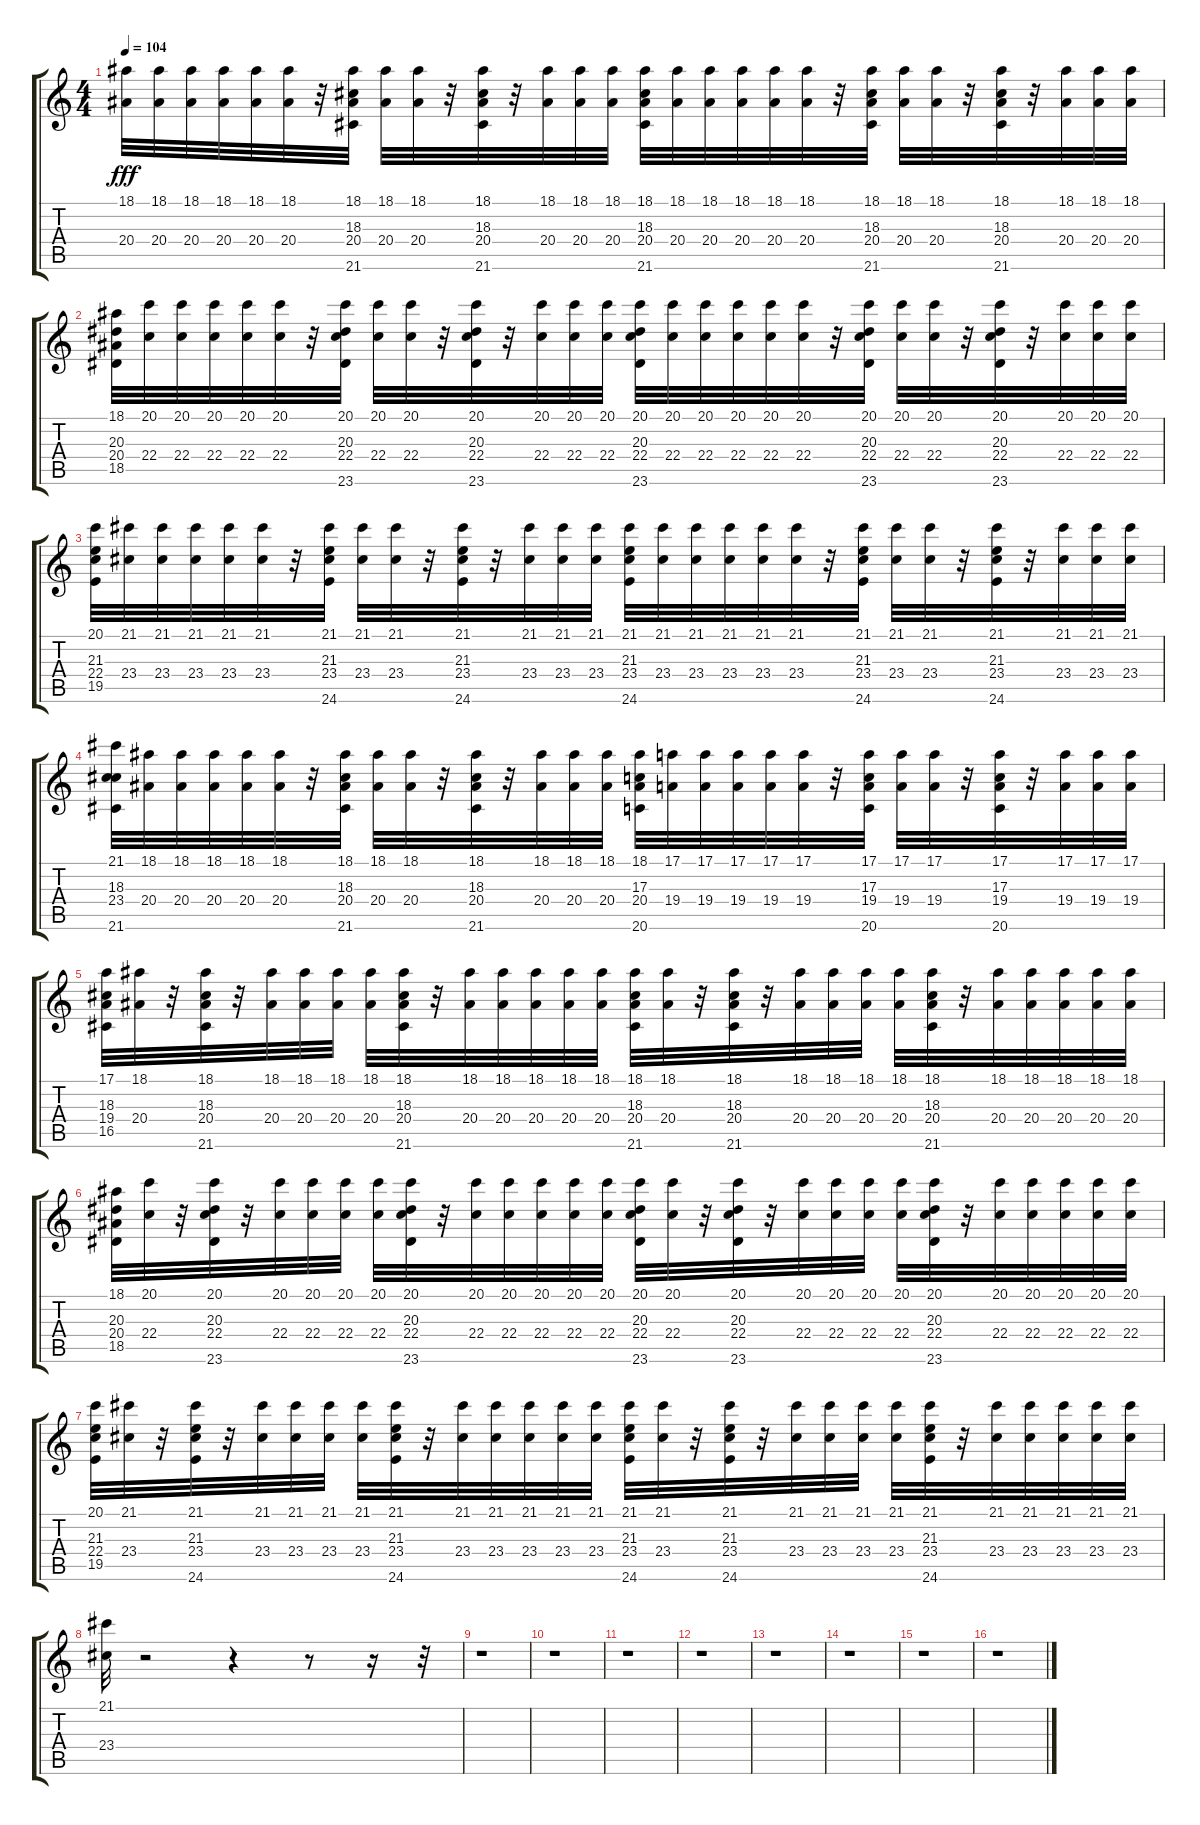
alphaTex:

\track "" {instrument tremolostrings}
\staff {score tabs}
\tuning (E4 B3 G3 D3 A2 E2) {hide}
\ts (4 4)
\tempo 104
\clef g2
\ks c
(18.1 20.4).32{dy fff} (18.1 20.4).32 (18.1 20.4).32 (18.1 20.4).32 (18.1 20.4).32 (18.1 20.4).32 r.32 (18.1 18.3 20.4 21.6).32 (18.1 20.4).32 (18.1 20.4).32 r.32 (18.1 18.3 20.4 21.6).32 r.32 (18.1 20.4).32 (18.1 20.4).32 (18.1 20.4).32 (18.1 18.3 20.4 21.6).32 (18.1 20.4).32 (18.1 20.4).32 (18.1 20.4).32 (18.1 20.4).32 (18.1 20.4).32 r.32 (18.1 18.3 20.4 21.6).32 (18.1 20.4).32 (18.1 20.4).32 r.32 (18.1 18.3 20.4 21.6).32 r.32 (18.1 20.4).32 (18.1 20.4).32 (18.1 20.4).32 |
(18.1 20.3 20.4 18.5).32 (20.1 22.4).32 (20.1 22.4).32 (20.1 22.4).32 (20.1 22.4).32 (20.1 22.4).32 r.32 (20.1 20.3 22.4 23.6).32 (20.1 22.4).32 (20.1 22.4).32 r.32 (20.1 20.3 22.4 23.6).32 r.32 (20.1 22.4).32 (20.1 22.4).32 (20.1 22.4).32 (20.1 20.3 22.4 23.6).32 (20.1 22.4).32 (20.1 22.4).32 (20.1 22.4).32 (20.1 22.4).32 (20.1 22.4).32 r.32 (20.1 20.3 22.4 23.6).32 (20.1 22.4).32 (20.1 22.4).32 r.32 (20.1 20.3 22.4 23.6).32 r.32 (20.1 22.4).32 (20.1 22.4).32 (20.1 22.4).32 |
(20.1 21.3 22.4 19.5).32 (21.1 23.4).32 (21.1 23.4).32 (21.1 23.4).32 (21.1 23.4).32 (21.1 23.4).32 r.32 (21.1 21.3 23.4 24.6).32 (21.1 23.4).32 (21.1 23.4).32 r.32 (21.1 21.3 23.4 24.6).32 r.32 (21.1 23.4).32 (21.1 23.4).32 (21.1 23.4).32 (21.1 21.3 23.4 24.6).32 (21.1 23.4).32 (21.1 23.4).32 (21.1 23.4).32 (21.1 23.4).32 (21.1 23.4).32 r.32 (21.1 21.3 23.4 24.6).32 (21.1 23.4).32 (21.1 23.4).32 r.32 (21.1 21.3 23.4 24.6).32 r.32 (21.1 23.4).32 (21.1 23.4).32 (21.1 23.4).32 |
(21.1 18.3 23.4 21.6).32 (18.1 20.4).32 (18.1 20.4).32 (18.1 20.4).32 (18.1 20.4).32 (18.1 20.4).32 r.32 (18.1 18.3 20.4 21.6).32 (18.1 20.4).32 (18.1 20.4).32 r.32 (18.1 18.3 20.4 21.6).32 r.32 (18.1 20.4).32 (18.1 20.4).32 (18.1 20.4).32 (18.1 17.3 20.4 20.6).32 (17.1 19.4).32 (17.1 19.4).32 (17.1 19.4).32 (17.1 19.4).32 (17.1 19.4).32 r.32 (17.1 17.3 19.4 20.6).32 (17.1 19.4).32 (17.1 19.4).32 r.32 (17.1 17.3 19.4 20.6).32 r.32 (17.1 19.4).32 (17.1 19.4).32 (17.1 19.4).32 |
(17.1 18.3 19.4 16.5).32 (18.1 20.4).32 r.32 (18.1 18.3 20.4 21.6).32 r.32 (18.1 20.4).32 (18.1 20.4).32 (18.1 20.4).32 (18.1 20.4).32 (18.1 18.3 20.4 21.6).32 r.32 (18.1 20.4).32 (18.1 20.4).32 (18.1 20.4).32 (18.1 20.4).32 (18.1 20.4).32 (18.1 18.3 20.4 21.6).32 (18.1 20.4).32 r.32 (18.1 18.3 20.4 21.6).32 r.32 (18.1 20.4).32 (18.1 20.4).32 (18.1 20.4).32 (18.1 20.4).32 (18.1 18.3 20.4 21.6).32 r.32 (18.1 20.4).32 (18.1 20.4).32 (18.1 20.4).32 (18.1 20.4).32 (18.1 20.4).32 |
(18.1 20.3 20.4 18.5).32 (20.1 22.4).32 r.32 (20.1 20.3 22.4 23.6).32 r.32 (20.1 22.4).32 (20.1 22.4).32 (20.1 22.4).32 (20.1 22.4).32 (20.1 20.3 22.4 23.6).32 r.32 (20.1 22.4).32 (20.1 22.4).32 (20.1 22.4).32 (20.1 22.4).32 (20.1 22.4).32 (20.1 20.3 22.4 23.6).32 (20.1 22.4).32 r.32 (20.1 20.3 22.4 23.6).32 r.32 (20.1 22.4).32 (20.1 22.4).32 (20.1 22.4).32 (20.1 22.4).32 (20.1 20.3 22.4 23.6).32 r.32 (20.1 22.4).32 (20.1 22.4).32 (20.1 22.4).32 (20.1 22.4).32 (20.1 22.4).32 |
(20.1 21.3 22.4 19.5).32 (21.1 23.4).32 r.32 (21.1 21.3 23.4 24.6).32 r.32 (21.1 23.4).32 (21.1 23.4).32 (21.1 23.4).32 (21.1 23.4).32 (21.1 21.3 23.4 24.6).32 r.32 (21.1 23.4).32 (21.1 23.4).32 (21.1 23.4).32 (21.1 23.4).32 (21.1 23.4).32 (21.1 21.3 23.4 24.6).32 (21.1 23.4).32 r.32 (21.1 21.3 23.4 24.6).32 r.32 (21.1 23.4).32 (21.1 23.4).32 (21.1 23.4).32 (21.1 23.4).32 (21.1 21.3 23.4 24.6).32 r.32 (21.1 23.4).32 (21.1 23.4).32 (21.1 23.4).32 (21.1 23.4).32 (21.1 23.4).32 |
(21.1 23.4).32 r.2 r.4 r.8 r.16 r.32 |
r.1 |
r.1 |
r.1 |
r.1 |
r.1 |
r.1 |
r.1 |
r.1
